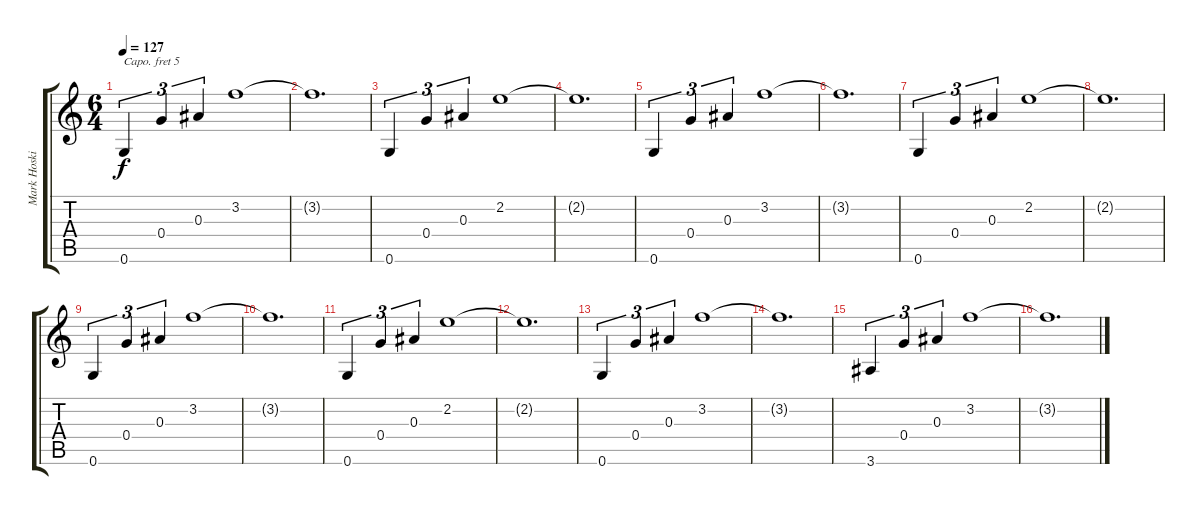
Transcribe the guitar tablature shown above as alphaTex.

\track ("Mark Hosking - Guitar" "Mark Hoski") {instrument overdrivenguitar}
\staff {score tabs}
\capo 5
\tuning (D4 A3 F3 D3 A2 D2) {hide}
\ts (6 4)
\tempo 127
\clef g2
\ks c
0.6.4{tu (3 2) dy f instrument overdrivenguitar} 0.4.4{tu (3 2)} 0.3.4{tu (3 2)} 3.2.1 |
3.2{t}.1{d} |
0.6.4{tu (3 2)} 0.4.4{tu (3 2)} 0.3.4{tu (3 2)} 2.2.1 |
2.2{t}.1{d} |
0.6.4{tu (3 2)} 0.4.4{tu (3 2)} 0.3.4{tu (3 2)} 3.2.1 |
3.2{t}.1{d} |
0.6.4{tu (3 2)} 0.4.4{tu (3 2)} 0.3.4{tu (3 2)} 2.2.1 |
2.2{t}.1{d} |
0.6.4{tu (3 2)} 0.4.4{tu (3 2)} 0.3.4{tu (3 2)} 3.2.1 |
3.2{t}.1{d} |
0.6.4{tu (3 2)} 0.4.4{tu (3 2)} 0.3.4{tu (3 2)} 2.2.1 |
2.2{t}.1{d} |
0.6.4{tu (3 2)} 0.4.4{tu (3 2)} 0.3.4{tu (3 2)} 3.2.1 |
3.2{t}.1{d} |
3.6.4{tu (3 2)} 0.4.4{tu (3 2)} 0.3.4{tu (3 2)} 3.2.1 |
3.2{t}.1{d}
